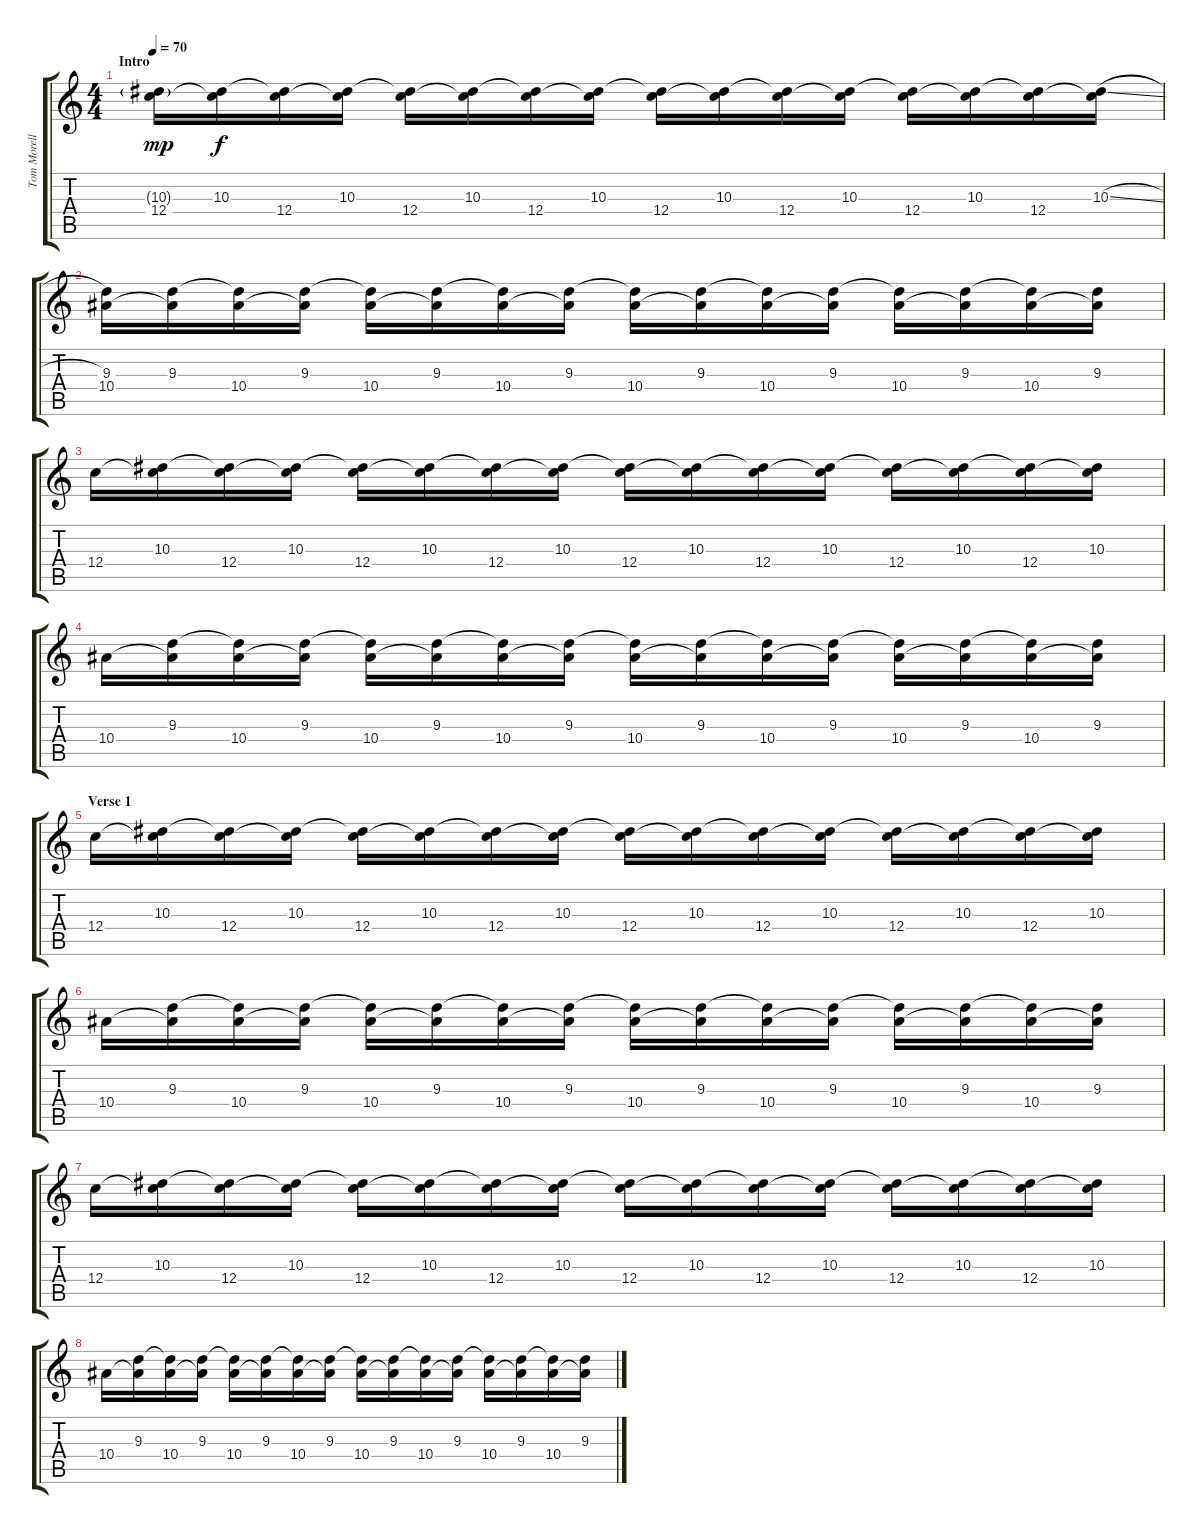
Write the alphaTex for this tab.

\track ("Tom Morello (clean)" "Tom Morell") {instrument electricguitarjazz}
\staff {score tabs}
\tuning (D4 A3 F3 C3 G2 C2) {hide}
\ts (4 4)
\section ("" "Intro")
\tempo 70
\clef g2
\ks c
(10.3{g} 12.4).16{dy mp instrument electricguitarjazz} (10.3 12.4{t}).16{dy f} (10.3{t} 12.4).16 (10.3 12.4{t}).16 (10.3{t} 12.4).16 (10.3 12.4{t}).16 (10.3{t} 12.4).16 (10.3 12.4{t}).16 (10.3{t} 12.4).16 (10.3 12.4{t}).16 (10.3{t} 12.4).16 (10.3 12.4{t}).16 (10.3{t} 12.4).16 (10.3 12.4{t}).16 (10.3{t} 12.4).16 (10.3{sl} 12.4{t}).16 |
(9.3 10.4).16 (9.3 10.4{t}).16 (9.3{t} 10.4).16 (9.3 10.4{t}).16 (9.3{t} 10.4).16 (9.3 10.4{t}).16 (9.3{t} 10.4).16 (9.3 10.4{t}).16 (9.3{t} 10.4).16 (9.3 10.4{t}).16 (9.3{t} 10.4).16 (9.3 10.4{t}).16 (9.3{t} 10.4).16 (9.3 10.4{t}).16 (9.3{t} 10.4).16 (9.3 10.4{t}).16 |
12.4.16 (10.3 12.4{t}).16 (10.3{t} 12.4).16 (10.3 12.4{t}).16 (10.3{t} 12.4).16 (10.3 12.4{t}).16 (10.3{t} 12.4).16 (10.3 12.4{t}).16 (10.3{t} 12.4).16 (10.3 12.4{t}).16 (10.3{t} 12.4).16 (10.3 12.4{t}).16 (10.3{t} 12.4).16 (10.3 12.4{t}).16 (10.3{t} 12.4).16 (10.3 12.4{t}).16 |
10.4.16 (9.3 10.4{t}).16 (9.3{t} 10.4).16 (9.3 10.4{t}).16 (9.3{t} 10.4).16 (9.3 10.4{t}).16 (9.3{t} 10.4).16 (9.3 10.4{t}).16 (9.3{t} 10.4).16 (9.3 10.4{t}).16 (9.3{t} 10.4).16 (9.3 10.4{t}).16 (9.3{t} 10.4).16 (9.3 10.4{t}).16 (9.3{t} 10.4).16 (9.3 10.4{t}).16 |
\section ("" "Verse 1")
12.4.16 (10.3 12.4{t}).16 (10.3{t} 12.4).16 (10.3 12.4{t}).16 (10.3{t} 12.4).16 (10.3 12.4{t}).16 (10.3{t} 12.4).16 (10.3 12.4{t}).16 (10.3{t} 12.4).16 (10.3 12.4{t}).16 (10.3{t} 12.4).16 (10.3 12.4{t}).16 (10.3{t} 12.4).16 (10.3 12.4{t}).16 (10.3{t} 12.4).16 (10.3 12.4{t}).16 |
10.4.16 (9.3 10.4{t}).16 (9.3{t} 10.4).16 (9.3 10.4{t}).16 (9.3{t} 10.4).16 (9.3 10.4{t}).16 (9.3{t} 10.4).16 (9.3 10.4{t}).16 (9.3{t} 10.4).16 (9.3 10.4{t}).16 (9.3{t} 10.4).16 (9.3 10.4{t}).16 (9.3{t} 10.4).16 (9.3 10.4{t}).16 (9.3{t} 10.4).16 (9.3 10.4{t}).16 |
12.4.16 (10.3 12.4{t}).16 (10.3{t} 12.4).16 (10.3 12.4{t}).16 (10.3{t} 12.4).16 (10.3 12.4{t}).16 (10.3{t} 12.4).16 (10.3 12.4{t}).16 (10.3{t} 12.4).16 (10.3 12.4{t}).16 (10.3{t} 12.4).16 (10.3 12.4{t}).16 (10.3{t} 12.4).16 (10.3 12.4{t}).16 (10.3{t} 12.4).16 (10.3 12.4{t}).16 |
10.4.16 (9.3 10.4{t}).16 (9.3{t} 10.4).16 (9.3 10.4{t}).16 (9.3{t} 10.4).16 (9.3 10.4{t}).16 (9.3{t} 10.4).16 (9.3 10.4{t}).16 (9.3{t} 10.4).16 (9.3 10.4{t}).16 (9.3{t} 10.4).16 (9.3 10.4{t}).16 (9.3{t} 10.4).16 (9.3 10.4{t}).16 (9.3{t} 10.4).16 (9.3 10.4{t}).16
